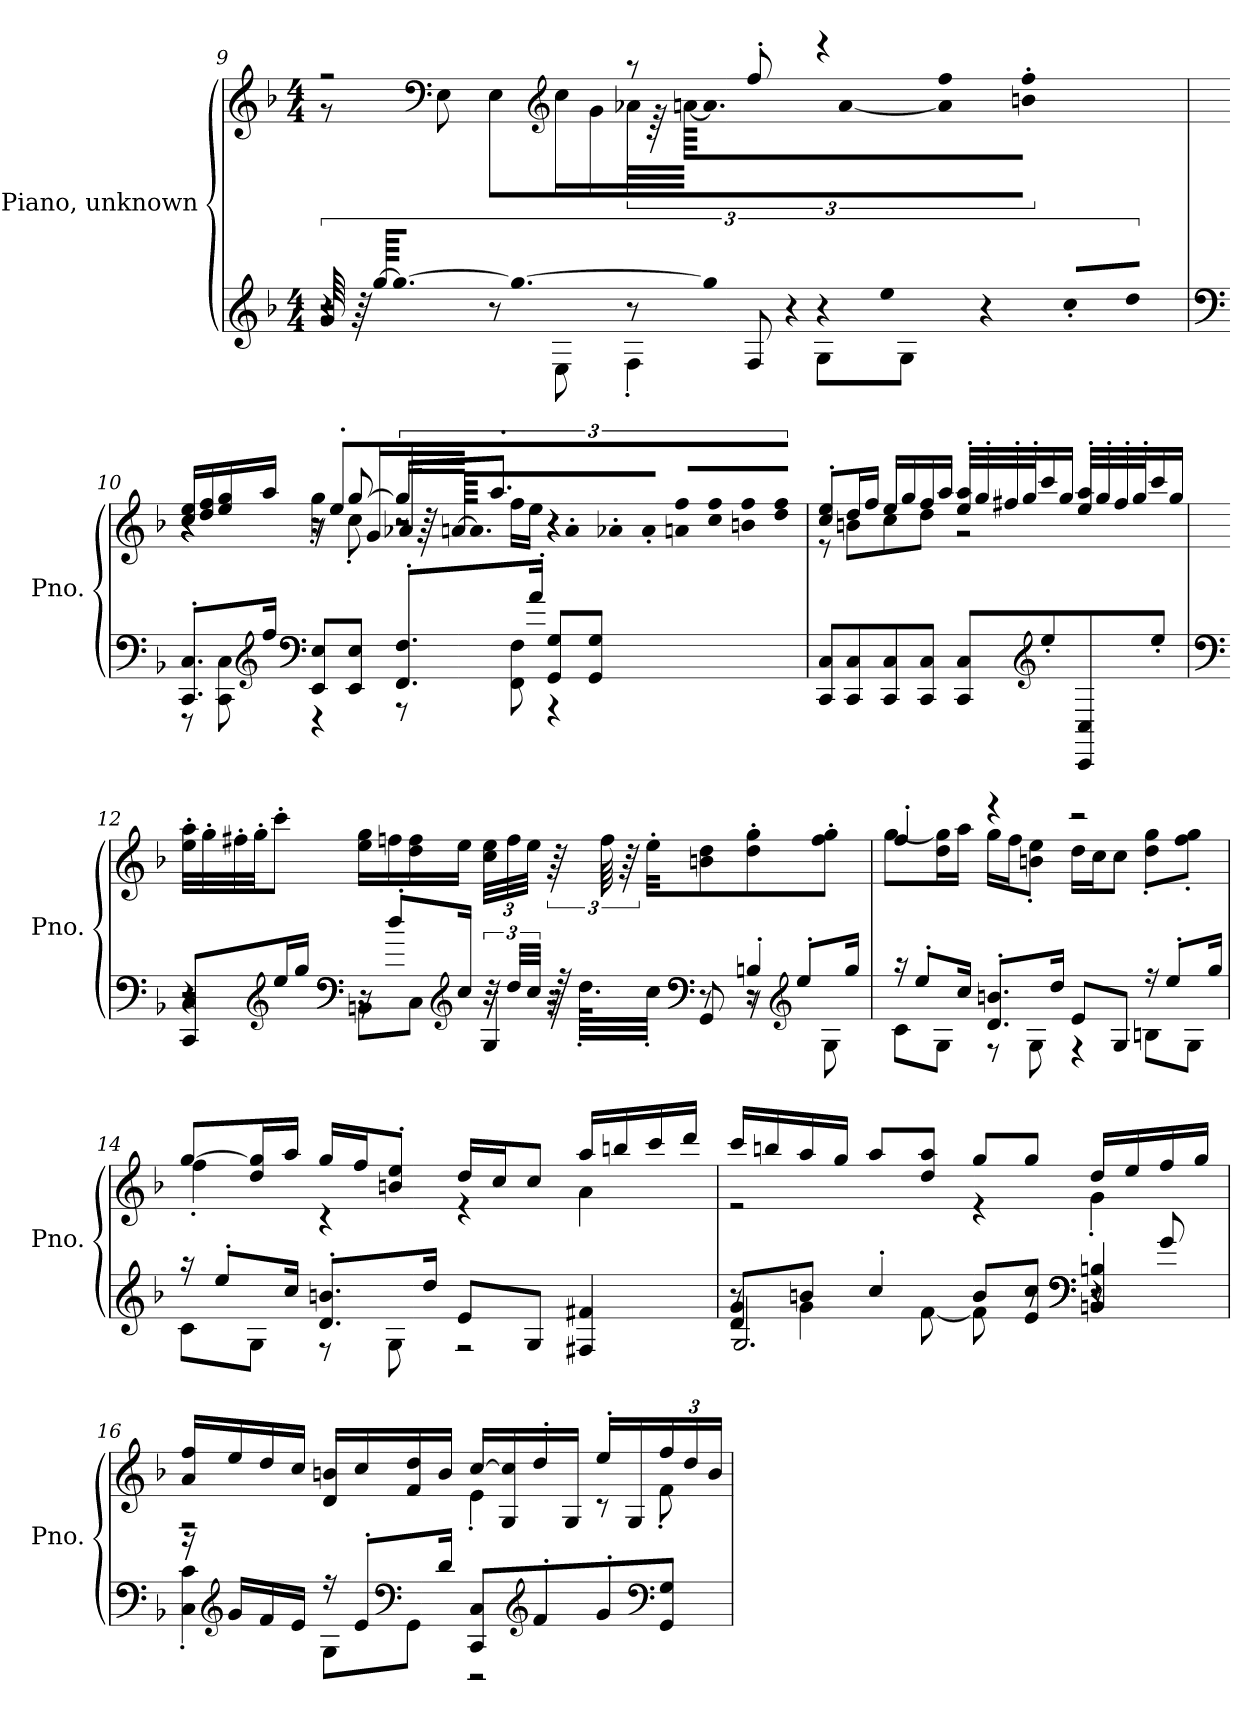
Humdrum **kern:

**kern	**kern
*part1	*part1
*staff2	*staff1
*I"Piano, unknown	*
*I'Pno.	*
!!LO:LB:g=z
*clefG2	*clefG2
*k[b-]	*k[b-]
*M4/4	*M4/4
=9	=9
*^	*^
*	*^	*	*
96g/	4r	2r	2r	8r
96r	.	.	.	.
[96gg/KKLL	.	.	.	.
16.gg/JJ_	.	.	.	.
*	*	*	*clefF4	*
4.gg/_	.	.	.	8E\
.	8r	.	.	8E\L
*	*	*	*clefG2	*
.	8E\	.	.	16cc\L
.	.	.	.	16g\
8gg/]	4F'\	8r	8r	96a-X\JJkk
.	.	.	.	96r
.	.	.	.	[96an\KKLL
.	.	.	.	16.a\J]
16r	.	8F/	8ff'/	[8a\
16ee/	.	.	.	.
16r	8G\L	4r	4r	8a\] 8ff\
8cc'/L	.	.	.	.
.	8G\J	.	.	8bn\' 8ff\'J
16dd/Jk	.	.	.	.
*v	*v	*v	*	*
*	*v	*v
!!LO:PB:g=z
=10	=10
*clefF4	*
*^	*^
*	*	*	*^
*	*	*	*	*^
8.CC/' 8.C/'L	8r	4r	4r	16cc/ 16ee/LL	4r
.	.	.	.	16dd/ 16ff/	.
.	8CC\ 8C\	.	.	16ee/ 16gg/	.
*clefG2	*	*	*	*	*
16ff/Jk	.	.	.	16aa/JJ	.
*clefF4	*	*	*	*	*
8EE/ 8E/L	4r	8r	4gg'\	16r	8r
.	.	.	.	8ee'/L	.
8EE/ 8E/J	.	[8gg/	.	.	8cc'\
.	.	.	.	16g/L	.
8.FF/' 8.F/'L	8r	16gg/KL]	8r	96a-X/JJkk	2r
.	.	.	.	96r	.
.	.	.	.	[96an/KKLL	.
.	.	.	.	16.a/]	.
.	.	8.aa'/J	.	.	.
.	8FF\ 8F\	.	16ff\LL	32a'/K	.
.	.	.	.	16a-X'/	.
16a'/Jk	.	.	16ee\JJ	.	.
.	.	.	.	32a-'/JJk	.
8GG/ 8G/L	4r	4r	4r	16an/ 16ff/LL	.
.	.	.	.	16cc/ 16ff/	.
8GG/ 8G/J	.	.	.	16bn/ 16ff/	.
.	.	.	.	16dd/ 16ff/JJ	.
*v	*v	*	*	*	*
*	*	*v	*v	*v
!!LO:LB:g=z
=11	=11	=11
8CC/ 8C/L	8cc/' 8ee/'L	8r
8CC/ 8C/	16dd/L	8bn\L
.	16ff/JJ	.
8CC/ 8C/	16ee/LL	8cc\
.	16gg/	.
8CC/ 8C/J	16ff/	8dd\J
.	16aa/JJ	.
8CC/ 8C/L	32ee/' 32aa/'LLL	2r
.	32gg'/	.
.	32ff#X'/	.
.	32gg'/J	.
*clefG2	*	*
8ee'/	16ccc/	.
.	16gg/JJ	.
8CC/ 8C/	32ee/' 32aa/'LLL	.
.	32gg'/	.
.	32ff#'/	.
.	32gg'/J	.
8ee'/J	16ccc/	.
.	16gg/JJ	.
*	*v	*v
!!LO:LB:g=z
=12	=12
*clefF4	*
*^	*
*	*^	*
8CC/ 8C/L	4r	2r	32ee\' 32aa\'LLL
.	.	.	32gg'\
.	.	.	32ff#X'\
.	.	.	32gg'\JJ
*clefG2	*	*	*
16ee/L	.	.	8ccc'\J
16gg/JJ	.	.	.
*clefF4	*	*	*
16r	8BBn\L	.	16ee\ 16gg\LL
8dd'/L	.	.	16ffn\
.	8C\J	.	16dd\ 16ff\
*clefG2	*	*	*
16cc/Jk	.	.	16ee\JJ
*	*	*	*Xbrackettup
48r	16r	4G'/	48cc\ 48ee\LLL
48dd/LLL	.	.	48ff\
48cc/JJJ	.	.	48ee\JJJ
*	*	*	*brackettup
16r	128r	.	96r
.	64.dd'\KLLL	.	.
.	.	.	96ff\
.	.	.	96r
.	32cc'\JJJ	.	32ee'\KKL
*clefF4	*	*	*
8GG/	8r	.	8bn\ 8dd\
16r	8r	4Bn'/	8dd\' 8gg\'
*clefG2	*	*	*
8ee'/L	.	.	.
.	8G\	.	8ff\' 8gg\'J
16gg/Jk	.	.	.
*	*v	*v	*
!!LO:LB:g=z
=13	=13	=13
*	*	*^
16r	8c\L	4ff'/	[8gg\L
8ee'/L	.	.	.
.	8G\J	.	16dd\ 16gg\]L
16cc/Jk	.	.	16aa\JJ
8.d/' 8.bn/'L	8r	4r	16gg\LL
.	.	.	16ff\J
.	8G\	.	8bn\' 8ee\'J
16dd/Jk	.	.	.
8e/L	4r	2r	16dd\LL
.	.	.	16cc\J
8G/J	.	.	8cc\J
16r	8Bn\L	.	8dd\' 8gg\'L
8ee'/L	.	.	.
.	8G\J	.	8ff\' 8gg\'J
16gg/Jk	.	.	.
=14	=14	=14	=14
16r	8c\L	[8gg/L	4ff'\
8ee'/L	.	.	.
.	8G\J	16dd/ 16gg/]L	.
16cc/Jk	.	16aa/JJ	.
8.d/' 8.bn/'L	8r	16gg/LL	4r
.	.	16ff/J	.
.	8G\	8bn/' 8ee/'J	.
16dd/Jk	.	.	.
8e/L	2r	16dd/LL	4r
.	.	16cc/J	.
8G/J	.	8cc/J	.
4F#X/ 4f#X/	.	16aa/LL	4a\
.	.	16bbn/	.
.	.	16ccc/	.
.	.	16ddd/JJ	.
!!LO:LB:g=z	!!
=15	=15	=15	=15
*	*^	*	*
8d/ 8g/L	8r	2.G/	16ccc/LL	2r
.	.	.	16bbn/	.
8bn/J	4g\	.	16aa/	.
.	.	.	16gg/JJ	.
4cc'/	.	.	8aa/L	.
.	[8f\	.	8dd/ 8aa/J	.
8b/L	8f\]	.	8gg/L	4r
8e/ 8cc/J	8r	.	8gg/J	.
*clefF4	*	*	*	*
8r	4r	4BBn/ 4Bn/	16dd/LL	4g'\
.	.	.	16ee/	.
8g/	.	.	16ff/	.
.	.	.	16gg/JJ	.
*	*v	*v	*	*
=16	=16	=16	=16
16r	4C\' 4c\'	16a/ 16ff/LL	2r
*clefG2	*	*	*
16g/LL	.	16ee/	.
16f/	.	16dd/	.
16e/JJ	.	16cc/JJ	.
16r	8G\L	16d/ 16bn/LL	.
8e'/L	.	16cc/	.
*clefF4	*	*	*
.	8GG\J	16f/ 16dd/	.
16d/Jk	.	16b/JJ	.
8CC/ 8C/L	2r	[16cc/LL	4e'\
.	.	16G/ 16cc/]	.
*clefG2	*	*	*
8f'/	.	16dd'/	.
.	.	16G/JJ	.
8g'/	.	16ee'/LL	8r
.	.	16G/	.
*clefF4	*	*	*
*	*	*Xbrackettup	*
8GG/ 8G/J	.	24ff/	8f'\
.	.	24dd/	.
.	.	24b/JJ	.
*v	*v	*	*
*	*v	*v
=	=
*-	*-
